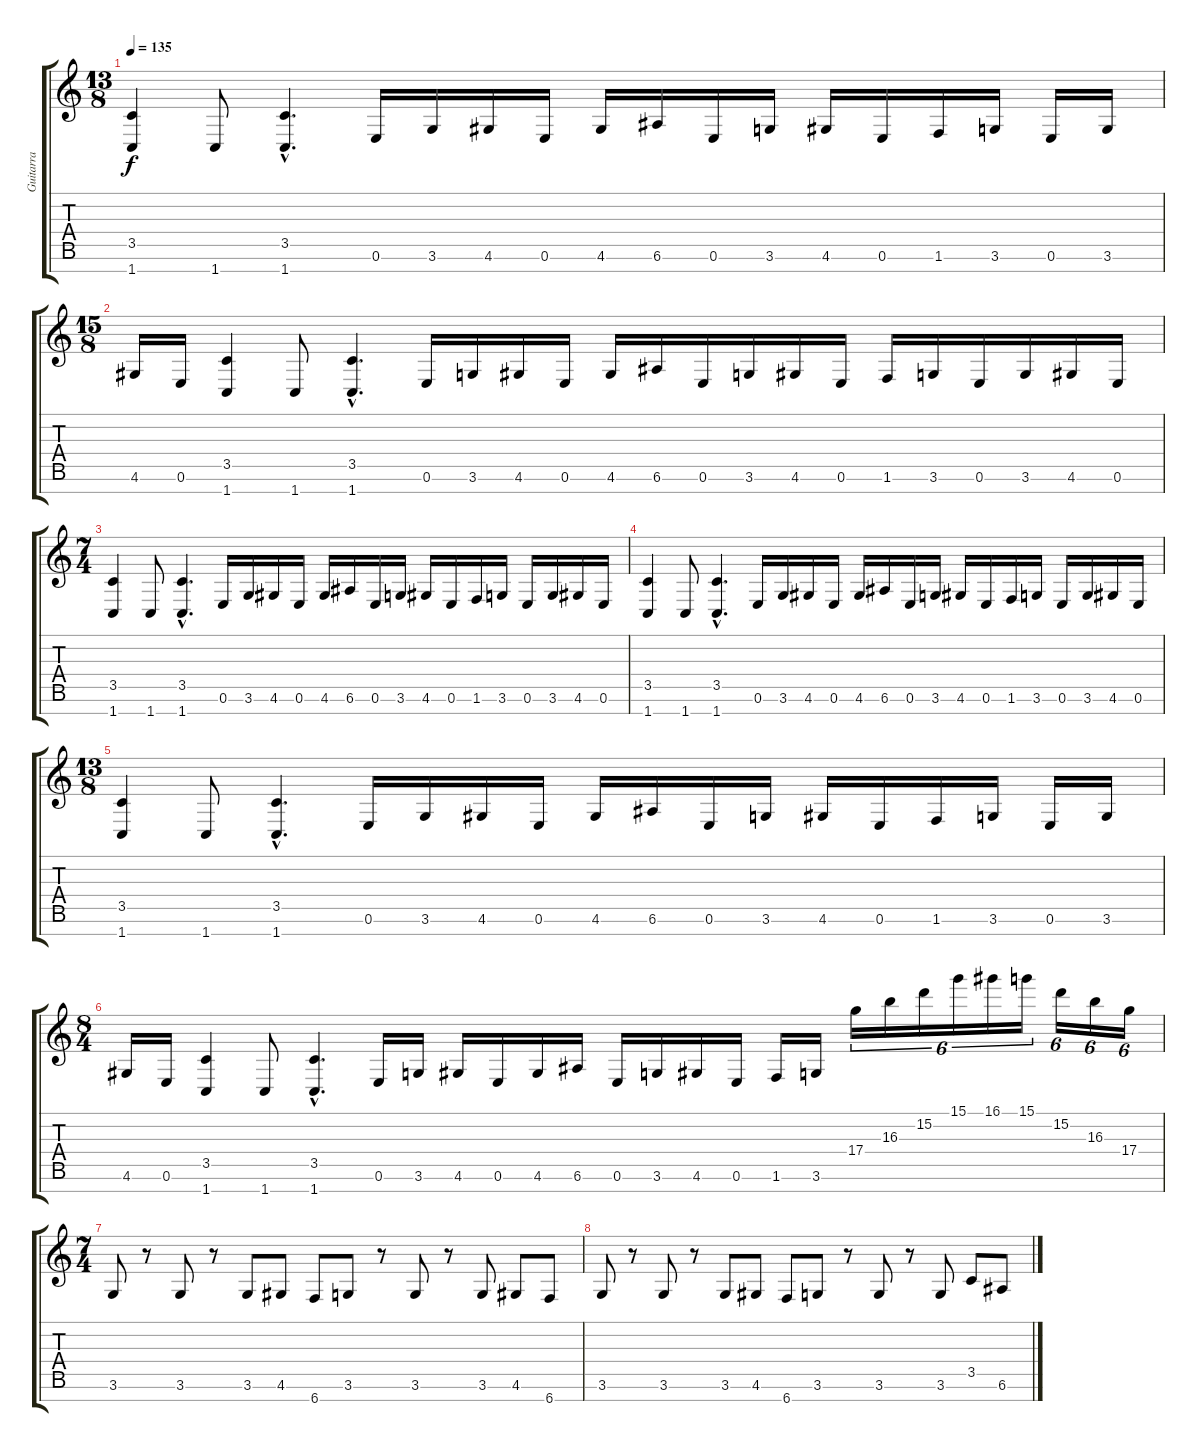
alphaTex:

\track ("Guitarra" "Guitarra") {instrument distortionguitar}
\staff {score tabs}
\tuning (E4 B3 G3 D3 A2 E2 B1) {hide}
\ts (13 8)
\tempo 135
\clef g2
\ks c
(3.5 1.7).4{dy f} 1.7.8 (3.5{hac} 1.7{hac}).4{d} 0.6.16 3.6.16 4.6.16 0.6.16 4.6.16 6.6.16 0.6.16 3.6.16 4.6.16 0.6.16 1.6.16 3.6.16 0.6.16 3.6.16 |
\ts (15 8)
4.6.16 0.6.16 (3.5 1.7).4 1.7.8 (3.5{hac} 1.7{hac}).4{d} 0.6.16 3.6.16 4.6.16 0.6.16 4.6.16 6.6.16 0.6.16 3.6.16 4.6.16 0.6.16 1.6.16 3.6.16 0.6.16 3.6.16 4.6.16 0.6.16 |
\ts (7 4)
(3.5 1.7).4 1.7.8 (3.5{hac} 1.7{hac}).4{d} 0.6.16 3.6.16 4.6.16 0.6.16 4.6.16 6.6.16 0.6.16 3.6.16 4.6.16 0.6.16 1.6.16 3.6.16 0.6.16 3.6.16 4.6.16 0.6.16 |
(3.5 1.7).4 1.7.8 (3.5{hac} 1.7{hac}).4{d} 0.6.16 3.6.16 4.6.16 0.6.16 4.6.16 6.6.16 0.6.16 3.6.16 4.6.16 0.6.16 1.6.16 3.6.16 0.6.16 3.6.16 4.6.16 0.6.16 |
\ts (13 8)
(3.5 1.7).4 1.7.8 (3.5{hac} 1.7{hac}).4{d} 0.6.16 3.6.16 4.6.16 0.6.16 4.6.16 6.6.16 0.6.16 3.6.16 4.6.16 0.6.16 1.6.16 3.6.16 0.6.16 3.6.16 |
\ts (8 4)
4.6.16 0.6.16 (3.5 1.7).4 1.7.8 (3.5{hac} 1.7{hac}).4{d} 0.6.16 3.6.16 4.6.16 0.6.16 4.6.16 6.6.16 0.6.16 3.6.16 4.6.16 0.6.16 1.6.16 3.6.16 17.4.16{tu (6 4)} 16.3.16{tu (6 4)} 15.2.16{tu (6 4)} 15.1.16{tu (6 4)} 16.1.16{tu (6 4)} 15.1.16{tu (6 4)} 15.2.16{tu (6 4)} 16.3.16{tu (6 4)} 17.4.16{tu (6 4)} |
\ts (7 4)
3.6.8 r.8 3.6.8 r.8 3.6.8 4.6.8 6.7.8 3.6.8 r.8 3.6.8 r.8 3.6.8 4.6.8 6.7.8 |
3.6.8 r.8 3.6.8 r.8 3.6.8 4.6.8 6.7.8 3.6.8 r.8 3.6.8 r.8 3.6.8 3.5.8 6.6.8
